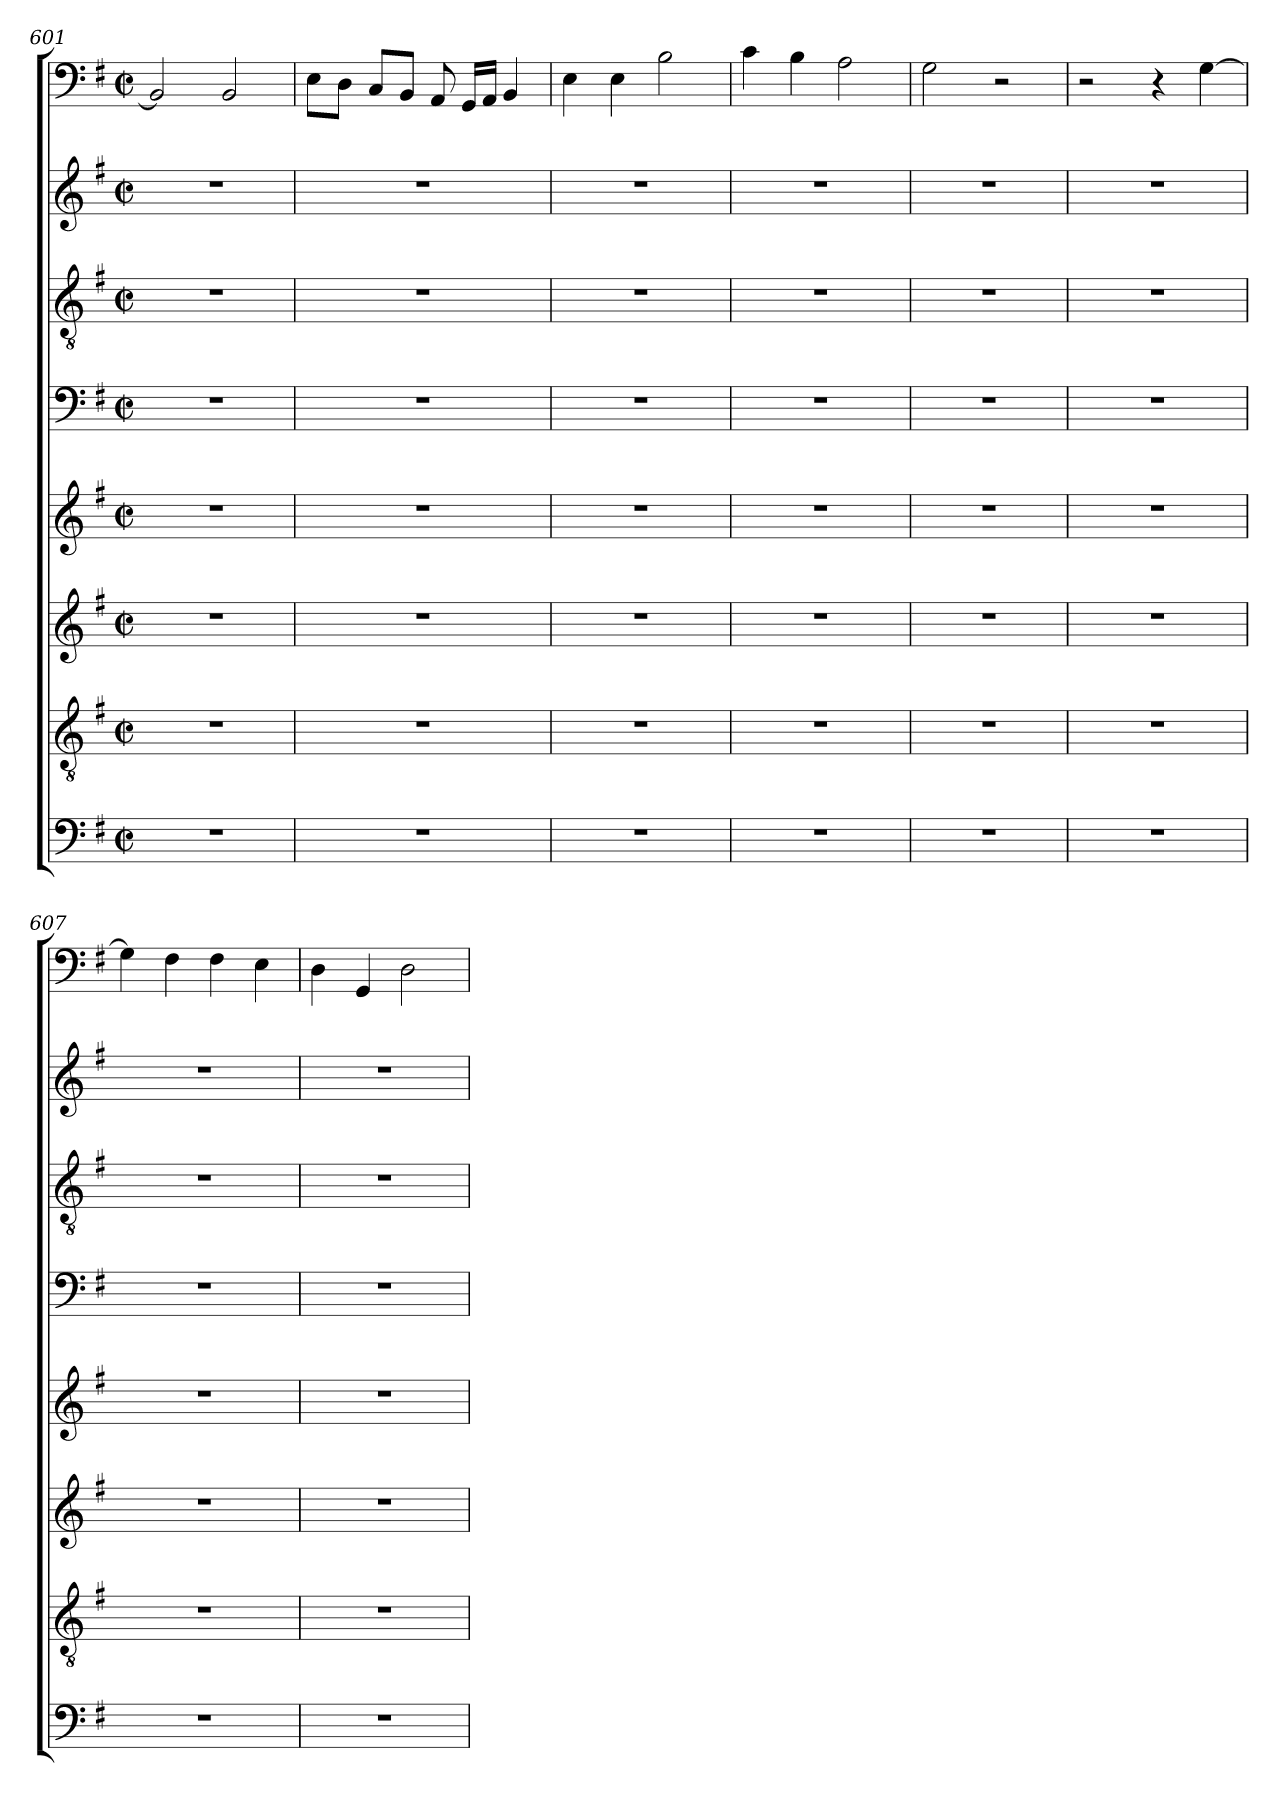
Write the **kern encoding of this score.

**kern	**kern	**kern	**kern	**kern	**kern	**kern	**kern
*part8	*part7	*part6	*part5	*part4	*part3	*part2	*part1
*staff8	*staff7	*staff6	*staff5	*staff4	*staff3	*staff2	*staff1
*clefF4	*clefGv2	*clefG2	*clefG2	*clefF4	*clefGv2	*clefG2	*clefF4
*k[f#]	*k[f#]	*k[f#]	*k[f#]	*k[f#]	*k[f#]	*k[f#]	*k[f#]
*G:	*G:	*G:	*G:	*G:	*G:	*G:	*G:
*M2/2	*M2/2	*M2/2	*M2/2	*M2/2	*M2/2	*M2/2	*M2/2
*met(c|)	*met(c|)	*met(c|)	*met(c|)	*met(c|)	*met(c|)	*met(c|)	*met(c|)
=601	=601	=601	=601	=601	=601	=601	=601
1r	1r	1r	1r	1r	1r	1r	2BB/]
.	.	.	.	.	.	.	2BB/
!!LO:LB:g=z
=602	=602	=602	=602	=602	=602	=602	=602
1r	1r	1r	1r	1r	1r	1r	8E\L
.	.	.	.	.	.	.	8D\J
.	.	.	.	.	.	.	8C/L
.	.	.	.	.	.	.	8BB/J
.	.	.	.	.	.	.	8AA/
.	.	.	.	.	.	.	16GG/LL
.	.	.	.	.	.	.	16AA/JJ
.	.	.	.	.	.	.	4BB/
=603	=603	=603	=603	=603	=603	=603	=603
1r	1r	1r	1r	1r	1r	1r	4E\
.	.	.	.	.	.	.	4E\
.	.	.	.	.	.	.	2B\
=604	=604	=604	=604	=604	=604	=604	=604
1r	1r	1r	1r	1r	1r	1r	4c\
.	.	.	.	.	.	.	4B\
.	.	.	.	.	.	.	2A\
=605	=605	=605	=605	=605	=605	=605	=605
1r	1r	1r	1r	1r	1r	1r	2G\
.	.	.	.	.	.	.	2r
=606	=606	=606	=606	=606	=606	=606	=606
1r	1r	1r	1r	1r	1r	1r	2r
.	.	.	.	.	.	.	4r
.	.	.	.	.	.	.	[>4G\
=607	=607	=607	=607	=607	=607	=607	=607
1r	1r	1r	1r	1r	1r	1r	4G\]
.	.	.	.	.	.	.	4F#\
.	.	.	.	.	.	.	4F#\
.	.	.	.	.	.	.	4E\
=608	=608	=608	=608	=608	=608	=608	=608
1r	1r	1r	1r	1r	1r	1r	4D\
.	.	.	.	.	.	.	4GG/
.	.	.	.	.	.	.	2D\
=	=	=	=	=	=	=	=
*-	*-	*-	*-	*-	*-	*-	*-
